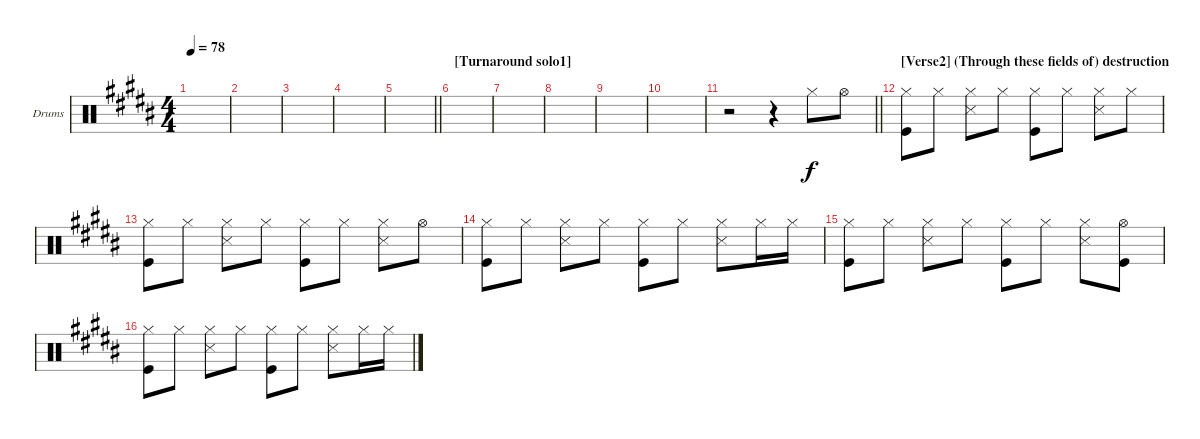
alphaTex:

\bracketExtendMode groupsimilarinstruments
\firstSystemTrackNameOrientation horizontal
\otherSystemsTrackNameOrientation horizontal
\track ("Drumkit" "Drums") {instrument percussion}
\staff {score}
\articulation defaults
\ts (4 4)
\tempo 78
\clef neutral
\ks g#minor
|
|
|
|
\barLineRight lightlight
|
\section ("" "[Turnaround solo1] ")
|
|
|
|
|
\barLineRight lightlight
r.2 r.4 "Hi-Hat (closed)".8 "Hi-Hat (open)".8 |
\section ("" "[Verse2] (Through these fields of) destruction ")
("Hi-Hat (closed)" "Kick (hit)").8 "Hi-Hat (closed)".8 ("Hi-Hat (closed)" "Snare (side stick) 3").8 "Hi-Hat (closed)".8 ("Hi-Hat (closed)" "Kick (hit)").8 "Hi-Hat (closed)".8 ("Hi-Hat (closed)" "Snare (side stick) 3").8 "Hi-Hat (closed)".8 |
("Hi-Hat (closed)" "Kick (hit)").8 "Hi-Hat (closed)".8 ("Hi-Hat (closed)" "Snare (side stick) 3").8 "Hi-Hat (closed)".8 ("Hi-Hat (closed)" "Kick (hit)").8 "Hi-Hat (closed)".8 ("Hi-Hat (closed)" "Snare (side stick) 3").8 "Hi-Hat (open)".8 |
("Hi-Hat (closed)" "Kick (hit)").8 "Hi-Hat (closed)".8 ("Hi-Hat (closed)" "Snare (side stick) 3").8 "Hi-Hat (closed)".8 ("Hi-Hat (closed)" "Kick (hit)").8 "Hi-Hat (closed)".8 ("Hi-Hat (closed)" "Snare (side stick) 3").8 "Hi-Hat (closed)".16 "Hi-Hat (closed)".16 |
("Hi-Hat (closed)" "Kick (hit)").8 "Hi-Hat (closed)".8 ("Hi-Hat (closed)" "Snare (side stick) 3").8 "Hi-Hat (closed)".8 ("Hi-Hat (closed)" "Kick (hit)").8 "Hi-Hat (closed)".8 ("Hi-Hat (closed)" "Snare (side stick) 3").8 ("Hi-Hat (open)" "Kick (hit)").8 |
("Hi-Hat (closed)" "Kick (hit)").8 "Hi-Hat (closed)".8 ("Hi-Hat (closed)" "Snare (side stick) 3").8 "Hi-Hat (closed)".8 ("Hi-Hat (closed)" "Kick (hit)").8 "Hi-Hat (closed)".8 ("Hi-Hat (closed)" "Snare (side stick) 3").8 "Hi-Hat (closed)".16 "Hi-Hat (closed)".16
